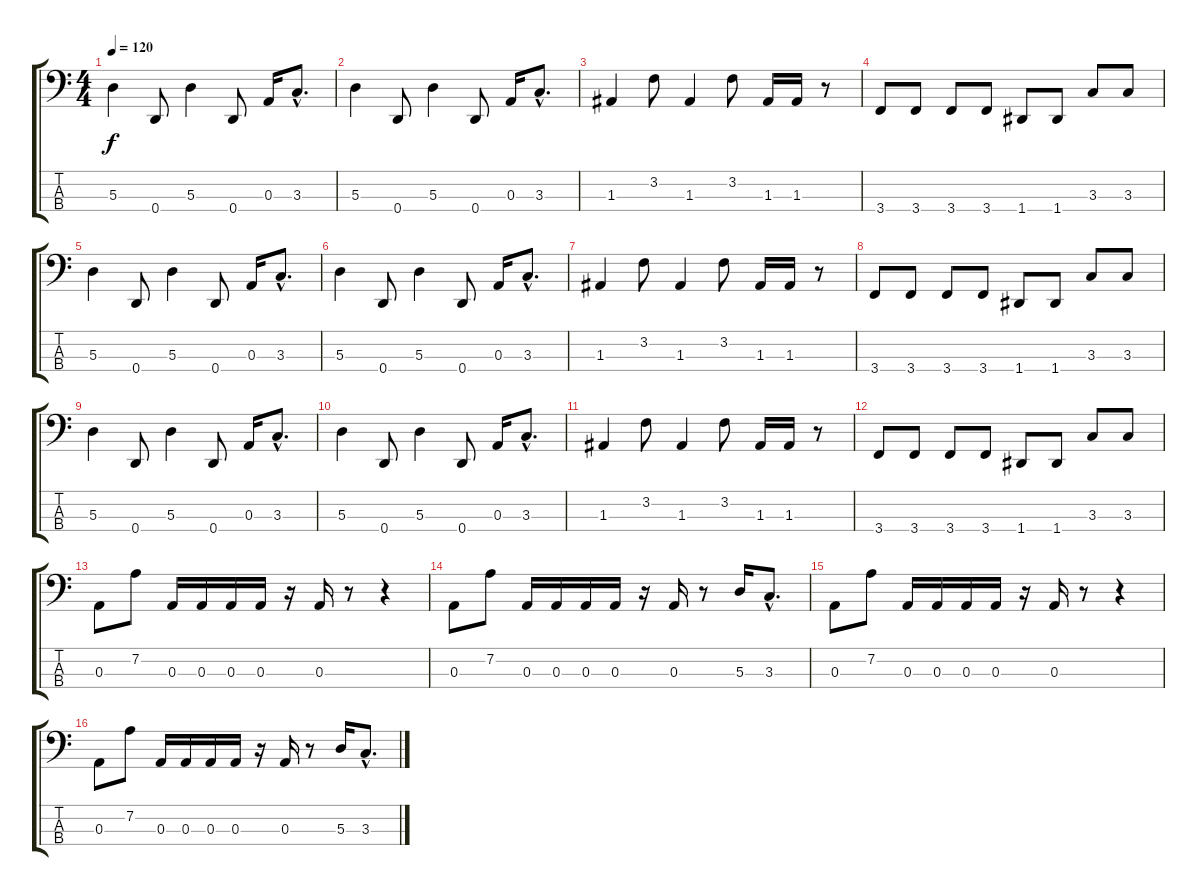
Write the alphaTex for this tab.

\track "" {instrument slapbass2}
\staff {score tabs}
\tuning (G2 D2 A1 D1) {hide}
\ts (4 4)
\tempo 120
\clef f4
\ks c
5.3.4{dy f instrument slapbass2} 0.4.8 5.3.4 0.4.8 0.3.16 3.3{hac}.8{d} |
5.3.4 0.4.8 5.3.4 0.4.8 0.3.16 3.3{hac}.8{d} |
1.3.4 3.2.8 1.3.4 3.2.8 1.3.16 1.3.16 r.8 |
3.4.8 3.4.8 3.4.8 3.4.8 1.4.8 1.4.8 3.3.8 3.3.8 |
5.3.4 0.4.8 5.3.4 0.4.8 0.3.16 3.3{hac}.8{d} |
5.3.4 0.4.8 5.3.4 0.4.8 0.3.16 3.3{hac}.8{d} |
1.3.4 3.2.8 1.3.4 3.2.8 1.3.16 1.3.16 r.8 |
3.4.8 3.4.8 3.4.8 3.4.8 1.4.8 1.4.8 3.3.8 3.3.8 |
5.3.4 0.4.8 5.3.4 0.4.8 0.3.16 3.3{hac}.8{d} |
5.3.4 0.4.8 5.3.4 0.4.8 0.3.16 3.3{hac}.8{d} |
1.3.4 3.2.8 1.3.4 3.2.8 1.3.16 1.3.16 r.8 |
3.4.8 3.4.8 3.4.8 3.4.8 1.4.8 1.4.8 3.3.8 3.3.8 |
0.3.8 7.2.8 0.3.16 0.3.16 0.3.16 0.3.16 r.16 0.3.16 r.8 r.4 |
0.3.8 7.2.8 0.3.16 0.3.16 0.3.16 0.3.16 r.16 0.3.16 r.8 5.3.16 3.3{hac}.8{d} |
0.3.8 7.2.8 0.3.16 0.3.16 0.3.16 0.3.16 r.16 0.3.16 r.8 r.4 |
0.3.8 7.2.8 0.3.16 0.3.16 0.3.16 0.3.16 r.16 0.3.16 r.8 5.3.16 3.3{hac}.8{d}
